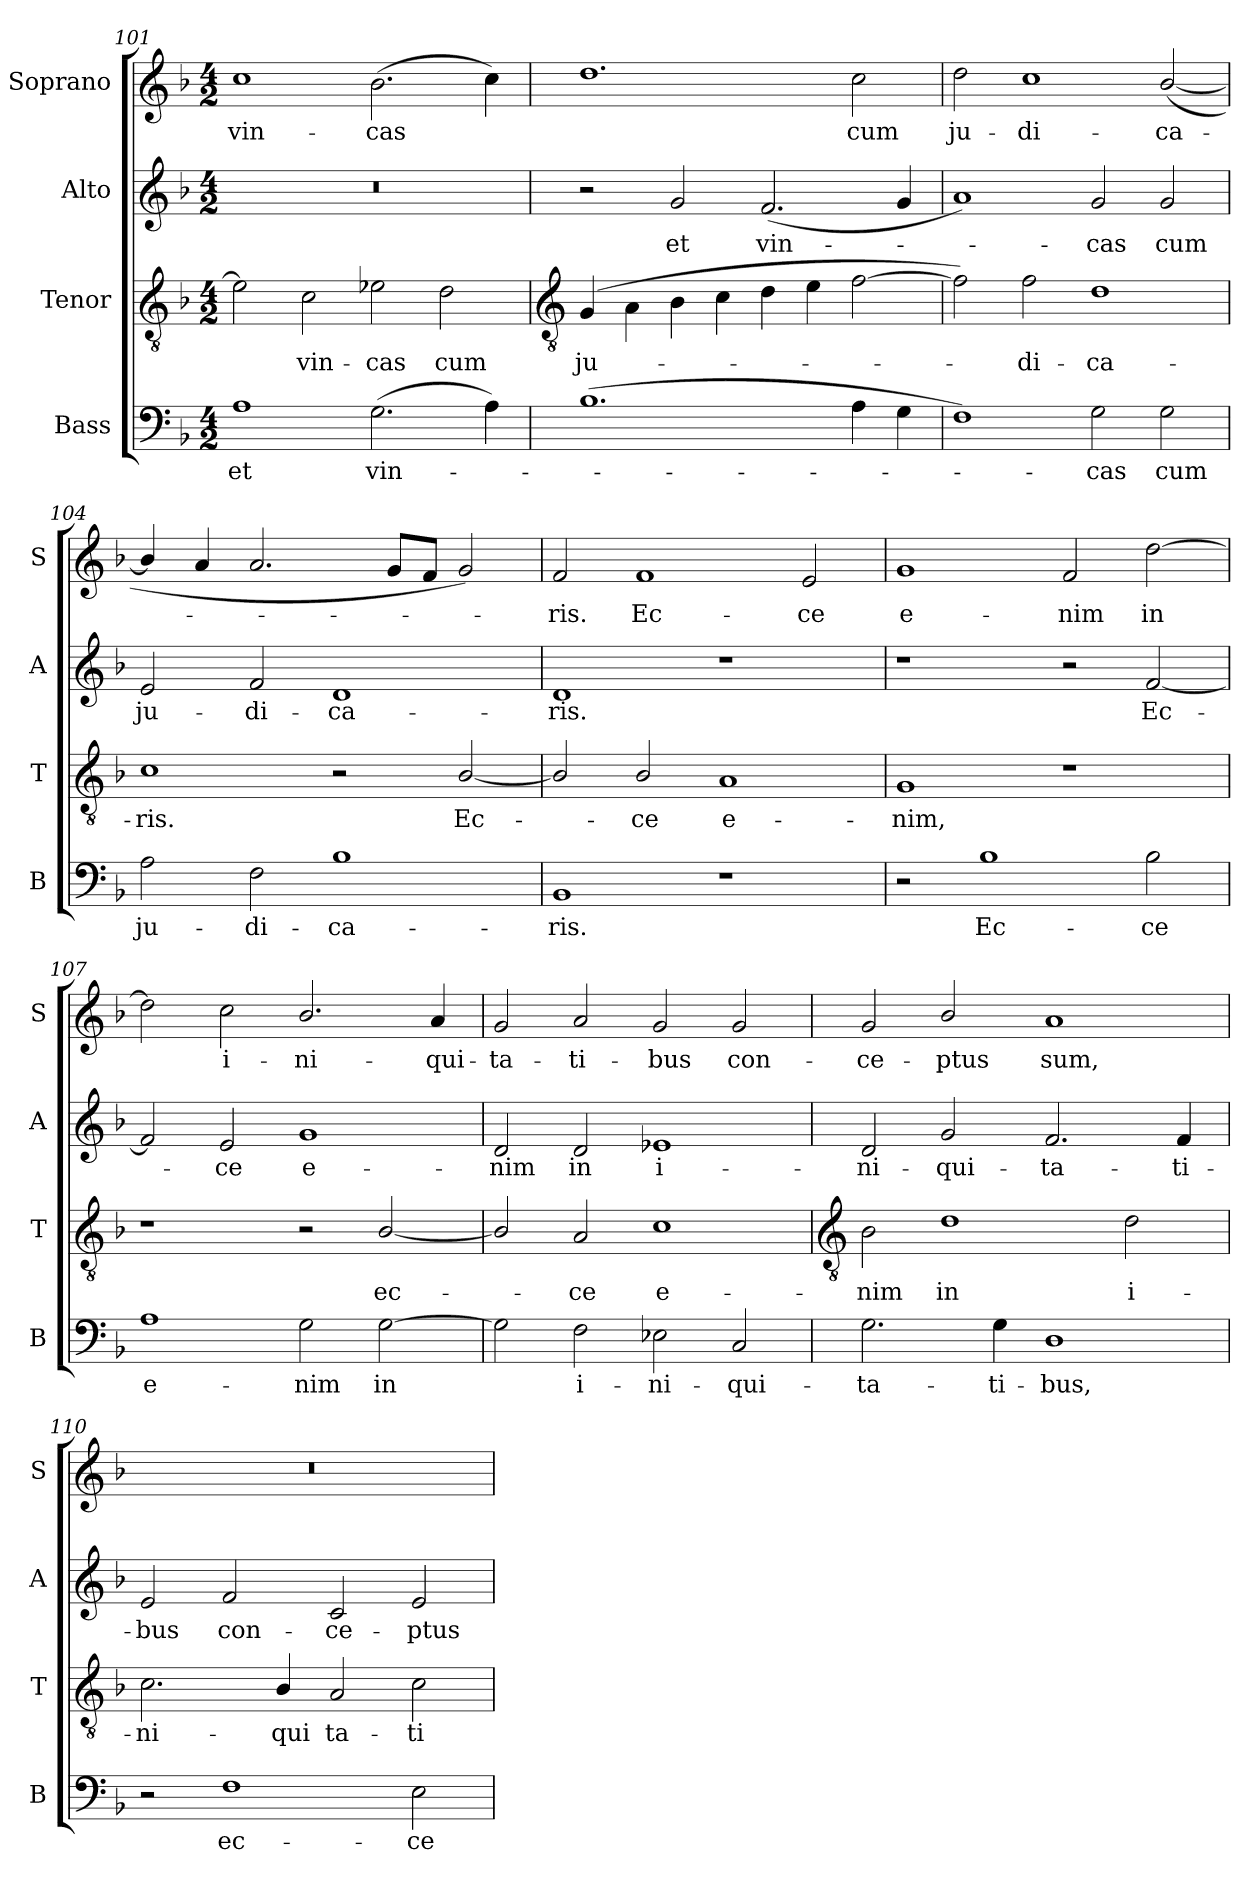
**kern	**text	**kern	**text	**kern	**text	**kern	**text
*part4	*part4	*part3	*part3	*part2	*part2	*part1	*part1
*staff4	*staff4	*staff3	*staff3	*staff2	*staff2	*staff1	*staff1
*I"Bass	*	*I"Tenor	*	*I"Alto	*	*I"Soprano	*
*I'B	*	*I'T	*	*I'A	*	*I'S	*
*clefF4	*	*clefGv2	*	*clefG2	*	*clefG2	*
*k[b-]	*	*k[b-]	*	*k[b-]	*	*k[b-]	*
*F:	*	*F:	*	*F:	*	*F:	*
*M4/2	*	*M4/2	*	*M4/2	*	*M4/2	*
=101	=101	=101	=101	=101	=101	=101	=101
!	!LO:LY:b	!	!	!	!	!	!LO:LY:b
1A	et	2e]	.	0r	.	1cc	vin-
!	!	!	!LO:LY:b	!	!	!	!
.	.	2c	vin-	.	.	.	.
!	!LO:LY:b	!	!LO:LY:b	!	!	!	!LO:LY:b
(>2.G	vin-	2e-X	-cas	.	.	(>2.b-	-cas
!	!	!	!LO:LY:b	!	!	!	!
.	.	2d	cum	.	.	.	.
4A)	.	.	.	.	.	4cc)	.
!!LO:LB:g=z
=102	=102	=102	=102	=102	=102	=102	=102
*	*	*clefGv2	*	*	*	*	*
!	!	!	!LO:LY:b	!	!	!	!
(>1.B-	.	(>4G	ju-	2r	.	1.dd	.
.	.	4A\	.	.	.	.	.
!	!	!	!	!	!LO:LY:b	!	!
.	.	4B-	.	2g	et	.	.
.	.	4c	.	.	.	.	.
!	!	!	!	!	!LO:LY:b	!	!
.	.	4d	.	(<2.f	vin-	.	.
.	.	4e	.	.	.	.	.
!	!	!	!	!	!	!	!LO:LY:b
4A	.	[2f	.	.	.	2cc	cum
4G	.	.	.	4g	.	.	.
=103	=103	=103	=103	=103	=103	=103	=103
!	!	!	!	!	!	!	!LO:LY:b
1F)	.	2f])	.	1a)	.	2dd	ju-
!	!	!	!LO:LY:b	!	!	!	!LO:LY:b
.	.	2f	di-	.	.	1cc	-di-
!	!LO:LY:b	!	!LO:LY:b	!	!LO:LY:b	!	!
2G	cas	1d	-ca-	2g	cas	.	.
!	!LO:LY:b	!	!	!	!LO:LY:b	!	!LO:LY:b
2G	cum	.	.	2g	cum	(<[2b-/	-ca-
=104	=104	=104	=104	=104	=104	=104	=104
!	!LO:LY:b	!	!LO:LY:b	!	!LO:LY:b	!	!
2A	ju-	1c	-ris.	2e	ju-	4b-/]	.
.	.	.	.	.	.	4a	.
!	!LO:LY:b	!	!	!	!LO:LY:b	!	!
2F	-di-	.	.	2f	-di-	2.a	.
!	!LO:LY:b	!	!	!	!LO:LY:b	!	!
1B-	-ca-	2r	.	1d	-ca-	.	.
.	.	.	.	.	.	8gL	.
.	.	.	.	.	.	8fJ	.
!	!	!	!LO:LY:b	!	!	!	!
.	.	[2B-/	Ec-	.	.	2g)	.
=105	=105	=105	=105	=105	=105	=105	=105
!	!LO:LY:b	!	!	!	!LO:LY:b	!	!LO:LY:b
1BB-	-ris.	2B-/]	.	1d	-ris.	2f	ris.
!	!	!	!LO:LY:b	!	!	!	!LO:LY:b
.	.	2B-/	ce	.	.	1f	Ec-
!	!	!	!LO:LY:b	!	!	!	!
1r	.	1A	e-	1r	.	.	.
!	!	!	!	!	!	!	!LO:LY:b
.	.	.	.	.	.	2e	-ce
=106	=106	=106	=106	=106	=106	=106	=106
!	!	!	!LO:LY:b	!	!	!	!LO:LY:b
2r	.	1G	-nim,	1r	.	1g	e-
!	!LO:LY:b	!	!	!	!	!	!
1B-	Ec-	.	.	.	.	.	.
!	!	!	!	!	!	!	!LO:LY:b
.	.	1r	.	2r	.	2f	-nim
!	!LO:LY:b	!	!	!	!LO:LY:b	!	!LO:LY:b
2B-	-ce	.	.	[2f	Ec-	[2dd	in
=107	=107	=107	=107	=107	=107	=107	=107
!	!LO:LY:b	!	!	!	!	!	!
1A	e-	1r	.	2f]	.	2dd]	.
!	!	!	!	!	!LO:LY:b	!	!LO:LY:b
.	.	.	.	2e	ce	2cc	i-
!	!LO:LY:b	!	!	!	!LO:LY:b	!	!LO:LY:b
2G	-nim	2r	.	1g	e-	2.b-/	-ni-
!	!LO:LY:b	!	!LO:LY:b	!	!	!	!
[2G	in	[2B-/	ec-	.	.	.	.
!	!	!	!	!	!	!	!LO:LY:b
.	.	.	.	.	.	4a	-qui-
=108	=108	=108	=108	=108	=108	=108	=108
!	!	!	!	!	!LO:LY:b	!	!LO:LY:b
2G]	.	2B-/]	.	2d	-nim	2g	-ta-
!	!LO:LY:b	!	!LO:LY:b	!	!LO:LY:b	!	!LO:LY:b
2F	i-	2A	-ce	2d	in	2a	-ti-
!	!LO:LY:b	!	!LO:LY:b	!	!LO:LY:b	!	!LO:LY:b
2E-X	-ni-	1c	e-	1e-X	i-	2g	-bus
!	!LO:LY:b	!	!	!	!	!	!LO:LY:b
2C	-qui-	.	.	.	.	2g	con-
!!LO:LB:g=z
=109	=109	=109	=109	=109	=109	=109	=109
*	*	*clefGv2	*	*	*	*	*
!	!LO:LY:b	!	!LO:LY:b	!	!LO:LY:b	!	!LO:LY:b
2.G	-ta-	2B-	-nim	2d	-ni-	2g	-ce-
!	!	!	!LO:LY:b	!	!LO:LY:b	!	!LO:LY:b
.	.	1d	in	2g	-qui-	2b-/	-ptus
!	!LO:LY:b	!	!	!	!	!	!
4G	-ti-	.	.	.	.	.	.
!	!LO:LY:b	!	!	!	!LO:LY:b	!	!LO:LY:b
1D	-bus,	.	.	2.f	-ta-	1a	sum,
!	!	!	!LO:LY:b	!	!	!	!
.	.	2d	i-	.	.	.	.
!	!	!	!	!	!LO:LY:b	!	!
.	.	.	.	4f	-ti-	.	.
=110	=110	=110	=110	=110	=110	=110	=110
!	!	!	!LO:LY:b	!	!LO:LY:b	!	!
2r	.	2.c	-ni-	2e	-bus	0r	.
!	!LO:LY:b	!	!	!	!LO:LY:b	!	!
1F	ec-	.	.	2f	con-	.	.
!	!	!	!LO:LY:b	!	!	!	!
.	.	4B-/	-qui	.	.	.	.
!	!	!	!LO:LY:b	!	!LO:LY:b	!	!
.	.	2A	ta-	2c	-ce-	.	.
!	!LO:LY:b	!	!LO:LY:b	!	!LO:LY:b	!	!
2E	-ce	2c	-ti-	2e	-ptus	.	.
=	=	=	=	=	=	=	=
*-	*-	*-	*-	*-	*-	*-	*-
